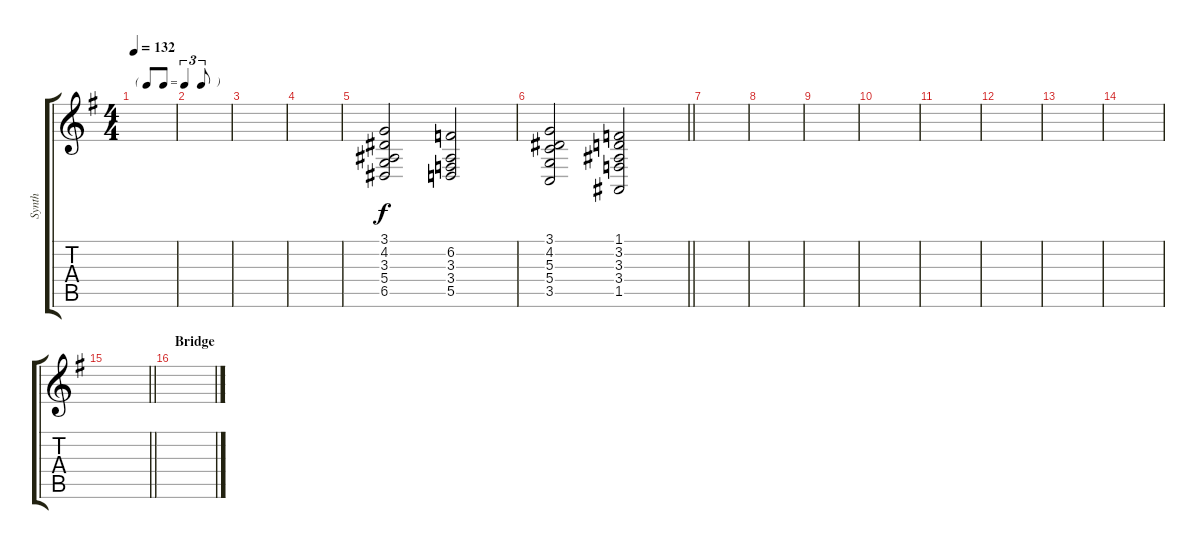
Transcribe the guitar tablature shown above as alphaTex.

\track ("Synth" "Synth") {instrument brasssection}
\staff {score tabs}
\tuning (E4 B3 G3 D3 A2 E2) {hide}
\ts (4 4)
\tf triplet8th
\tempo 132
\clef g2
\ks g
|
|
|
|
(3.1 4.2 3.3 5.4 6.5).2 (6.2 3.3 3.4 5.5).2 |
\barLineRight lightlight
(3.1 4.2 5.3 5.4 3.5).2 (1.1 3.2 3.3 3.4 1.5).2 |
|
|
|
|
|
|
|
|
\barLineRight lightlight
|
\section ("" "Bridge")
